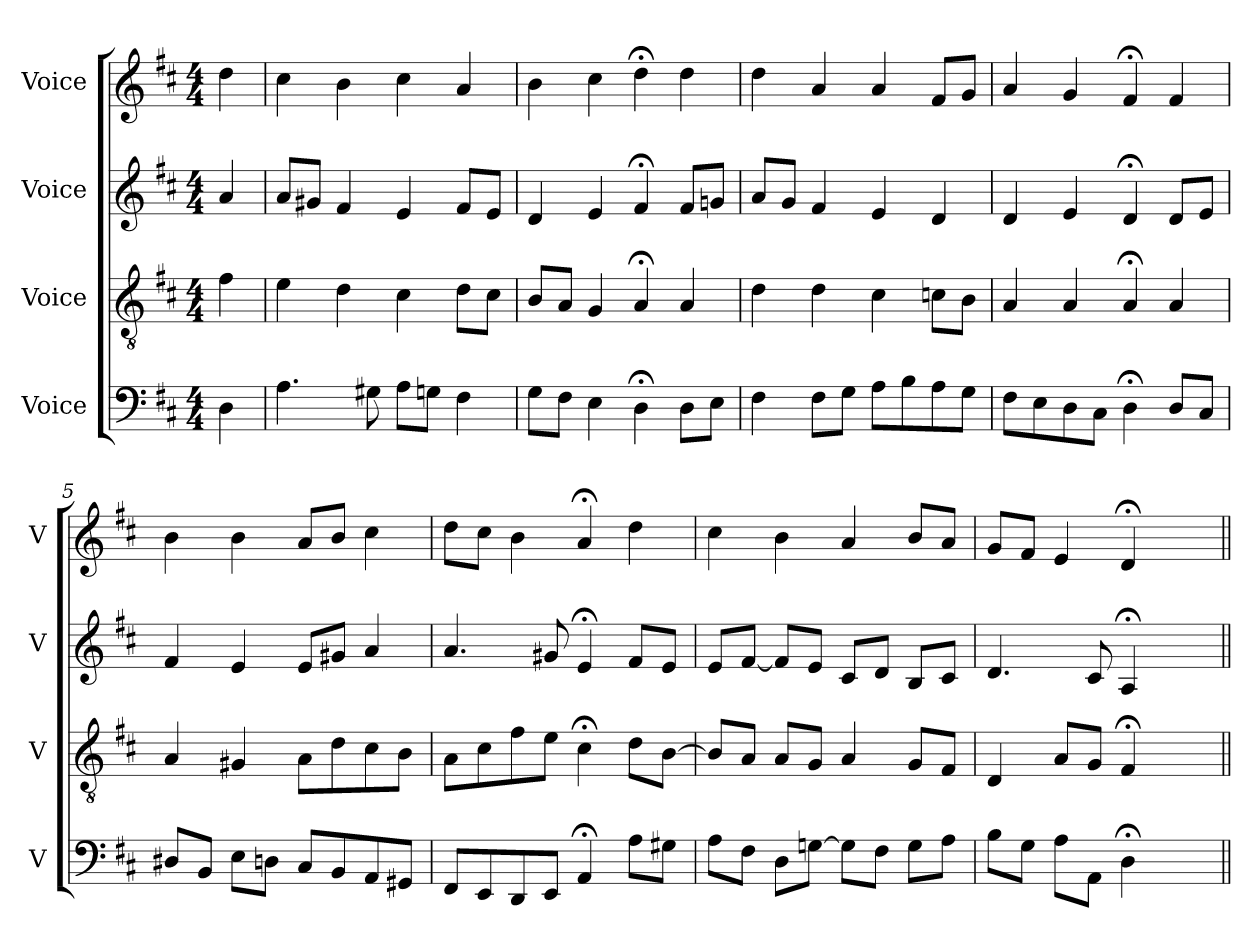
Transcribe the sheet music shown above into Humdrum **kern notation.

**kern	**kern	**kern	**kern
*part4	*part3	*part2	*part1
*staff4	*staff3	*staff2	*staff1
*I"Voice	*I"Voice	*I"Voice	*I"Voice
*I'V	*I'V	*I'V	*I'V
*clefF4	*clefGv2	*clefG2	*clefG2
*k[f#c#]	*k[f#c#]	*k[f#c#]	*k[f#c#]
*M4/4	*M4/4	*M4/4	*M4/4
*MM100	*MM100	*MM100	*MM100
=	=	=	=
4D\	4f#\	4a/	4dd\
=1	=1	=1	=1
4.A\	4e\	8a/L	4cc#\
.	.	8g#X/J	.
.	4d\	4f#/	4b\
8G#X\	.	.	.
8A\L	4c#\	4e/	4cc#\
8Gn\J	.	.	.
4F#\	8d\L	8f#/L	4a/
.	8c#\J	8e/J	.
=2	=2	=2	=2
8G\L	8B/L	4d/	4b\
8F#\J	8A/J	.	.
4E\	4G/	4e/	4cc#\
4D;\	4A;/	4f#;/	4dd;\
8D\L	4A/	8f#/L	4dd\
8E\J	.	8gn/J	.
=3	=3	=3	=3
4F#\	4d\	8a/L	4dd\
.	.	8g/J	.
8F#\L	4d\	4f#/	4a/
8G\J	.	.	.
8A\L	4c#\	4e/	4a/
8B\	.	.	.
8A\	8cn\L	4d/	8f#/L
8G\J	8B\J	.	8g/J
=4	=4	=4	=4
8F#\L	4A/	4d/	4a/
8E\	.	.	.
8D\	4A/	4e/	4g/
8C#\J	.	.	.
4D;\	4A;/	4d;/	4f#;/
8D/L	4A/	8d/L	4f#/
8C#/J	.	8e/J	.
!!LO:LB:g=z
=5	=5	=5	=5
8D#X/L	4A/	4f#/	4b\
8BB/J	.	.	.
8E\L	4G#X/	4e/	4b\
8Dn\J	.	.	.
8C#/L	8A\L	8e/L	8a/L
8BB/	8d\	8g#X/J	8b/J
8AA/	8c#\	4a/	4cc#\
8GG#X/J	8B\J	.	.
=6	=6	=6	=6
8FF#/L	8A\L	4.a/	8dd\L
8EE/	8c#\	.	8cc#\J
8DD/	8f#\	.	4b\
8EE/J	8e\J	8g#X/	.
4AA;/	4c#;\	4e;/	4a;/
8A\L	8d\L	8f#/L	4dd\
8G#X\J	[8B\J	8e/J	.
=7	=7	=7	=7
8A\L	8B/L]	8e/L	4cc#\
8F#\J	8A/J	[8f#/J	.
8D\L	8A/L	8f#/L]	4b\
[8Gn\J	8G/J	8e/J	.
8G\L]	4A/	8c#/L	4a/
8F#\J	.	8d/J	.
8G\L	8G/L	8B/L	8b/L
8A\J	8F#/J	8c#/J	8a/J
=8	=8	=8	=8
8B\L	4D/	4.d/	8g/L
8G\J	.	.	8f#/J
8A\L	8A/L	.	4e/
8AA\J	8G/J	8c#/	.
4D;\	4F#;/	4A;/	4d;/
4ryy	4ryy	4ryy	4ryy
=||	=||	=||	=||
*-	*-	*-	*-
